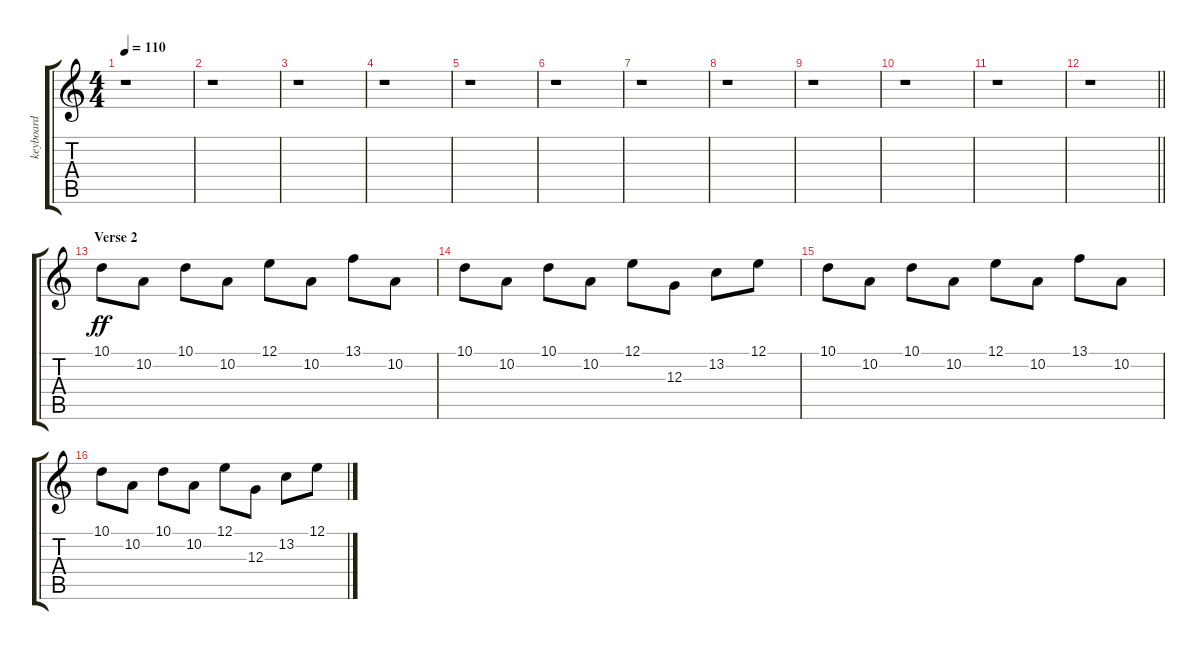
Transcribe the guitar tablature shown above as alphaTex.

\track ("keyboard" "keyboard") {instrument fx3crystal}
\staff {score tabs}
\tuning (E4 B3 G3 D3 A2 E2) {hide}
\ts (4 4)
\tempo 110
\clef g2
\ks c
r.1{dy ff} |
r.1 |
r.1 |
r.1 |
r.1 |
r.1 |
r.1 |
r.1 |
r.1 |
r.1 |
r.1 |
\barLineRight lightlight
r.1 |
\section ("" "Verse 2")
10.1.8 10.2.8 10.1.8 10.2.8 12.1.8 10.2.8 13.1.8 10.2.8 |
10.1.8 10.2.8 10.1.8 10.2.8 12.1.8 12.3.8 13.2.8 12.1.8 |
10.1.8 10.2.8 10.1.8 10.2.8 12.1.8 10.2.8 13.1.8 10.2.8 |
10.1.8 10.2.8 10.1.8 10.2.8 12.1.8 12.3.8 13.2.8 12.1.8
